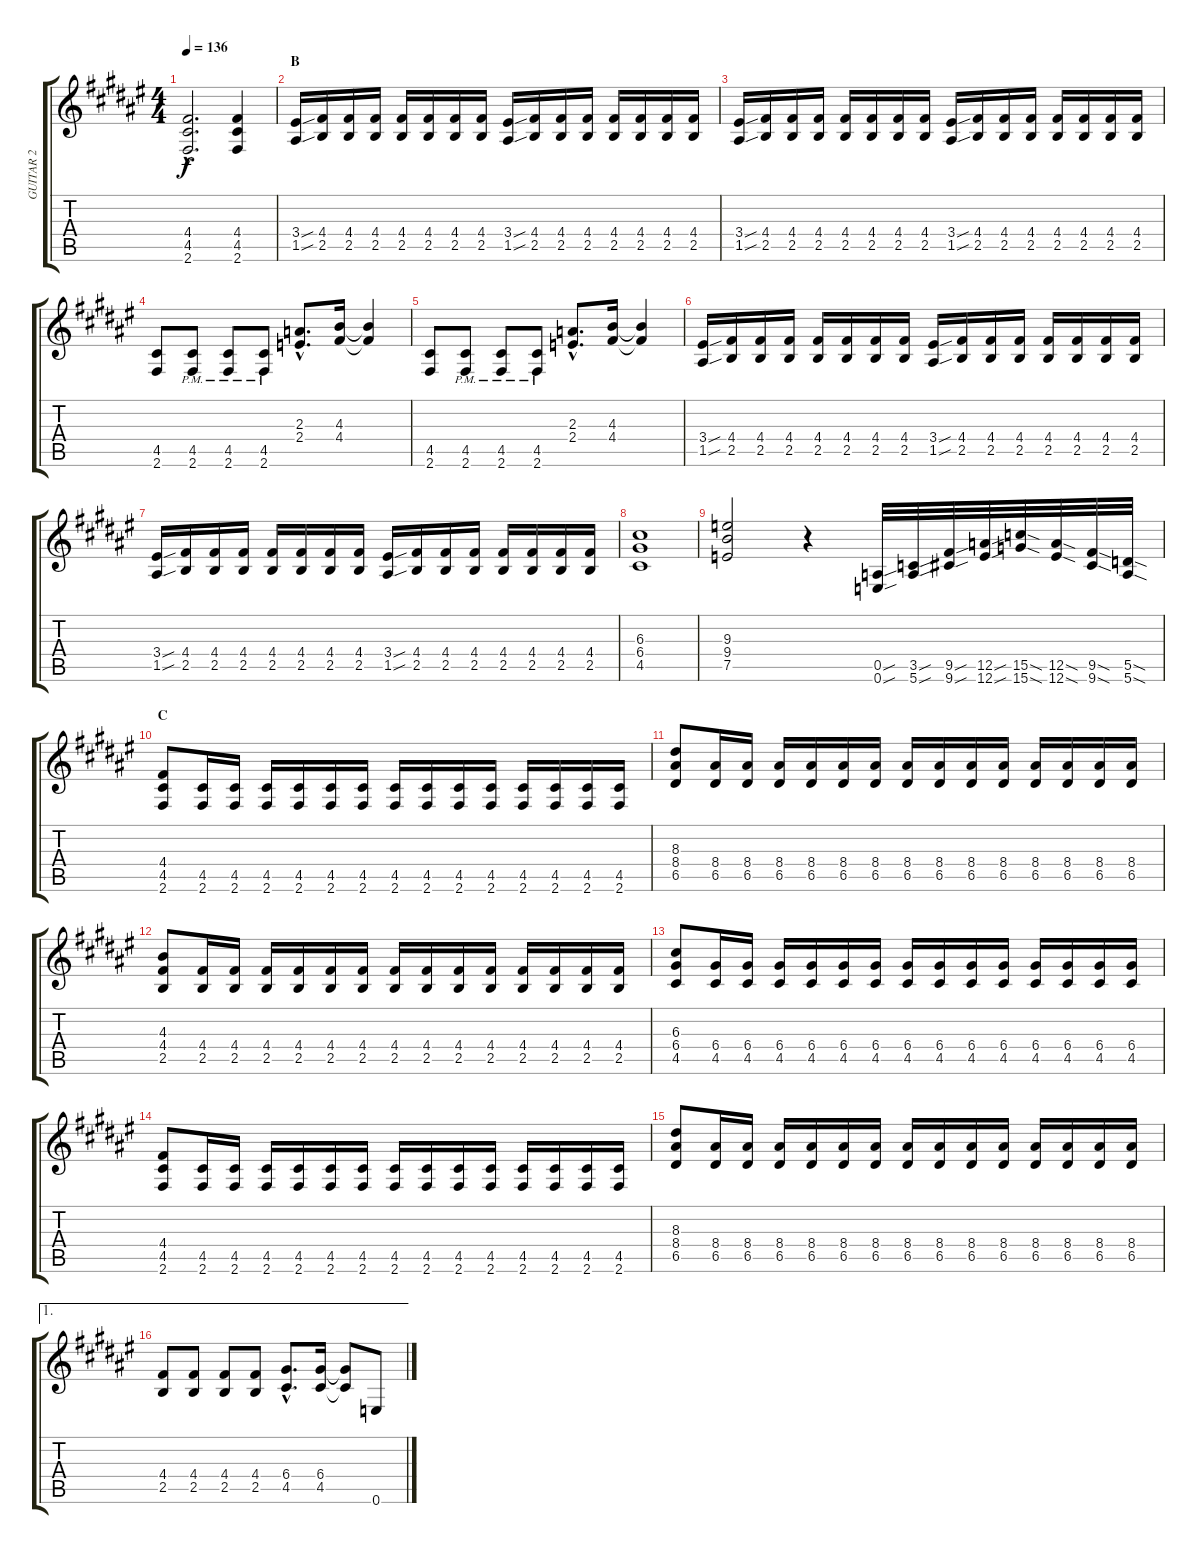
\track ("GUITAR 2" "GUITAR 2") {instrument distortionguitar}
\staff {score tabs}
\tuning (E4 B3 G3 D3 A2 E2) {hide}
\ts (4 4)
\tempo 136
\clef g2
\ks f#
(4.4{hac} 4.5{hac} 2.6{hac}).2{d dy f} (4.4 4.5 2.6).4 |
\section ("" "B")
(3.4{sou} 1.5{sou}).16 (4.4 2.5).16 (4.4 2.5).16 (4.4 2.5).16 (4.4 2.5).16 (4.4 2.5).16 (4.4 2.5).16 (4.4 2.5).16 (3.4{sou} 1.5{sou}).16 (4.4 2.5).16 (4.4 2.5).16 (4.4 2.5).16 (4.4 2.5).16 (4.4 2.5).16 (4.4 2.5).16 (4.4 2.5).16 |
(3.4{sou} 1.5{sou}).16 (4.4 2.5).16 (4.4 2.5).16 (4.4 2.5).16 (4.4 2.5).16 (4.4 2.5).16 (4.4 2.5).16 (4.4 2.5).16 (3.4{sou} 1.5{sou}).16 (4.4 2.5).16 (4.4 2.5).16 (4.4 2.5).16 (4.4 2.5).16 (4.4 2.5).16 (4.4 2.5).16 (4.4 2.5).16 |
(4.5 2.6).8 (4.5{pm} 2.6).8 (4.5{pm} 2.6).8 (4.5{pm} 2.6).8 (2.3{hac} 2.4{hac}).8{d balance 13} (4.3 4.4).16 (4.3{t} 4.4{t}).4 |
(4.5 2.6).8{balance 8} (4.5{pm} 2.6).8 (4.5{pm} 2.6).8 (4.5{pm} 2.6).8 (2.3{hac} 2.4{hac}).8{d balance 3} (4.3 4.4).16 (4.3{t} 4.4{t}).4 |
(3.4{sou} 1.5{sou}).16{balance 8} (4.4 2.5).16 (4.4 2.5).16 (4.4 2.5).16 (4.4 2.5).16 (4.4 2.5).16 (4.4 2.5).16 (4.4 2.5).16 (3.4{sou} 1.5{sou}).16 (4.4 2.5).16 (4.4 2.5).16 (4.4 2.5).16 (4.4 2.5).16 (4.4 2.5).16 (4.4 2.5).16 (4.4 2.5).16 |
(3.4{sou} 1.5{sou}).16 (4.4 2.5).16 (4.4 2.5).16 (4.4 2.5).16 (4.4 2.5).16 (4.4 2.5).16 (4.4 2.5).16 (4.4 2.5).16 (3.4{sou} 1.5{sou}).16 (4.4 2.5).16 (4.4 2.5).16 (4.4 2.5).16 (4.4 2.5).16 (4.4 2.5).16 (4.4 2.5).16 (4.4 2.5).16 |
(6.3 6.4 4.5).1 |
(9.3 9.4 7.5).2 r.4 (0.5{sou} 0.6{sou}).32 (3.5{sou} 5.6{sou}).32 (9.5{sou} 9.6{sou}).32 (12.5{sou} 12.6{sou}).32 (15.5{sod} 15.6{sod}).32 (12.5{sod} 12.6{sod}).32 (9.5{sod} 9.6{sod}).32 (5.5{sod} 5.6{sod}).32 |
\section ("" "C")
(4.4 4.5 2.6).8 (4.5 2.6).16 (4.5 2.6).16 (4.5 2.6).16 (4.5 2.6).16 (4.5 2.6).16 (4.5 2.6).16 (4.5 2.6).16 (4.5 2.6).16 (4.5 2.6).16 (4.5 2.6).16 (4.5 2.6).16 (4.5 2.6).16 (4.5 2.6).16 (4.5 2.6).16 |
(8.3 8.4 6.5).8 (8.4 6.5).16 (8.4 6.5).16 (8.4 6.5).16 (8.4 6.5).16 (8.4 6.5).16 (8.4 6.5).16 (8.4 6.5).16 (8.4 6.5).16 (8.4 6.5).16 (8.4 6.5).16 (8.4 6.5).16 (8.4 6.5).16 (8.4 6.5).16 (8.4 6.5).16 |
(4.3 4.4 2.5).8 (4.4 2.5).16 (4.4 2.5).16 (4.4 2.5).16 (4.4 2.5).16 (4.4 2.5).16 (4.4 2.5).16 (4.4 2.5).16 (4.4 2.5).16 (4.4 2.5).16 (4.4 2.5).16 (4.4 2.5).16 (4.4 2.5).16 (4.4 2.5).16 (4.4 2.5).16 |
(6.3 6.4 4.5).8 (6.4 4.5).16 (6.4 4.5).16 (6.4 4.5).16 (6.4 4.5).16 (6.4 4.5).16 (6.4 4.5).16 (6.4 4.5).16 (6.4 4.5).16 (6.4 4.5).16 (6.4 4.5).16 (6.4 4.5).16 (6.4 4.5).16 (6.4 4.5).16 (6.4 4.5).16 |
(4.4 4.5 2.6).8 (4.5 2.6).16 (4.5 2.6).16 (4.5 2.6).16 (4.5 2.6).16 (4.5 2.6).16 (4.5 2.6).16 (4.5 2.6).16 (4.5 2.6).16 (4.5 2.6).16 (4.5 2.6).16 (4.5 2.6).16 (4.5 2.6).16 (4.5 2.6).16 (4.5 2.6).16 |
(8.3 8.4 6.5).8 (8.4 6.5).16 (8.4 6.5).16 (8.4 6.5).16 (8.4 6.5).16 (8.4 6.5).16 (8.4 6.5).16 (8.4 6.5).16 (8.4 6.5).16 (8.4 6.5).16 (8.4 6.5).16 (8.4 6.5).16 (8.4 6.5).16 (8.4 6.5).16 (8.4 6.5).16 |
\ae 1
(4.4 2.5).8 (4.4 2.5).8 (4.4 2.5).8 (4.4 2.5).8 (6.4{hac} 4.5{hac}).8{d} (6.4 4.5).16 (6.4{t} 4.5{t}).8 0.6.8
